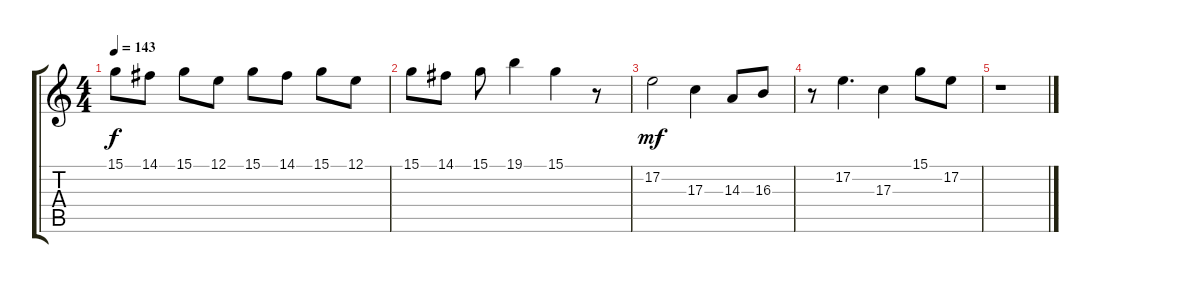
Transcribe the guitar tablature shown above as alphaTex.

\track "" {instrument pad1newage}
\staff {score tabs}
\tuning (E4 B3 G3 D3 A2 E2) {hide}
\ts (4 4)
\tempo 143
\clef g2
\ks c
15.1.8{dy f} 14.1.8 15.1.8 12.1.8 15.1.8 14.1.8 15.1.8 12.1.8 |
15.1.8 14.1.8 15.1.8 19.1.4 15.1.4 r.8 |
17.2.2{dy mf} 17.3.4 14.3.8 16.3.8 |
r.8 17.2.4{d} 17.3.4 15.1.8 17.2.8 |
r.1
